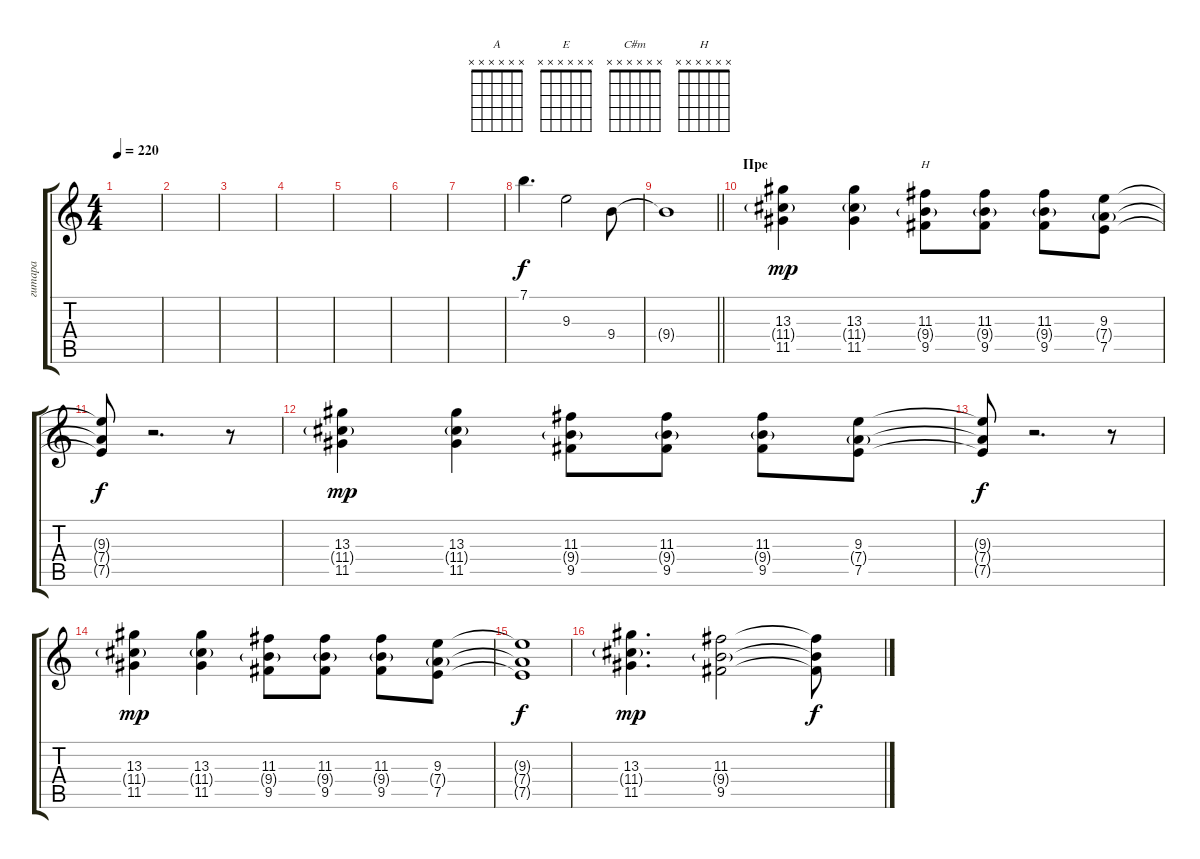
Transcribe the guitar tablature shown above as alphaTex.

\track ("гитара" "гитара") {instrument distortionguitar}
\staff {score tabs}
\tuning (E4 B3 G3 D3 A2 E2) {hide}
\chord ("A" x x x x x x)
\chord ("E" x x x x x x)
\chord ("C#m" x x x x x x)
\chord ("H" x x x x x x)
\ts (4 4)
\tempo 220
\clef g2
\ks c
|
|
|
|
|
|
|
7.1.4{d} 9.3.2 9.4.8 |
\barLineRight lightlight
9.4{t}.1 |
\section ("" "Пре")
(13.3 11.4{g} 11.5).4{dy mp} (13.3 11.4{g} 11.5).4 (11.3 9.4{g} 9.5).8{ch "H"} (11.3 9.4{g} 9.5).8 (11.3 9.4{g} 9.5).8 (9.3 7.4{g} 7.5).8 |
(9.3{t} 7.4{t} 7.5{t}).8{dy f} r.2{d} r.8 |
(13.3 11.4{g} 11.5).4{dy mp} (13.3 11.4{g} 11.5).4 (11.3 9.4{g} 9.5).8 (11.3 9.4{g} 9.5).8 (11.3 9.4{g} 9.5).8 (9.3 7.4{g} 7.5).8 |
(9.3{t} 7.4{t} 7.5{t}).8{dy f} r.2{d} r.8 |
(13.3 11.4{g} 11.5).4{dy mp} (13.3 11.4{g} 11.5).4 (11.3 9.4{g} 9.5).8 (11.3 9.4{g} 9.5).8 (11.3 9.4{g} 9.5).8 (9.3 7.4{g} 7.5).8 |
(9.3{t} 7.4{t} 7.5{t}).1{dy f} |
(13.3 11.4{g} 11.5).4{d dy mp} (11.3 9.4{g} 9.5).2 (11.3{t} 9.4{t} 9.5{t}).8{dy f}
